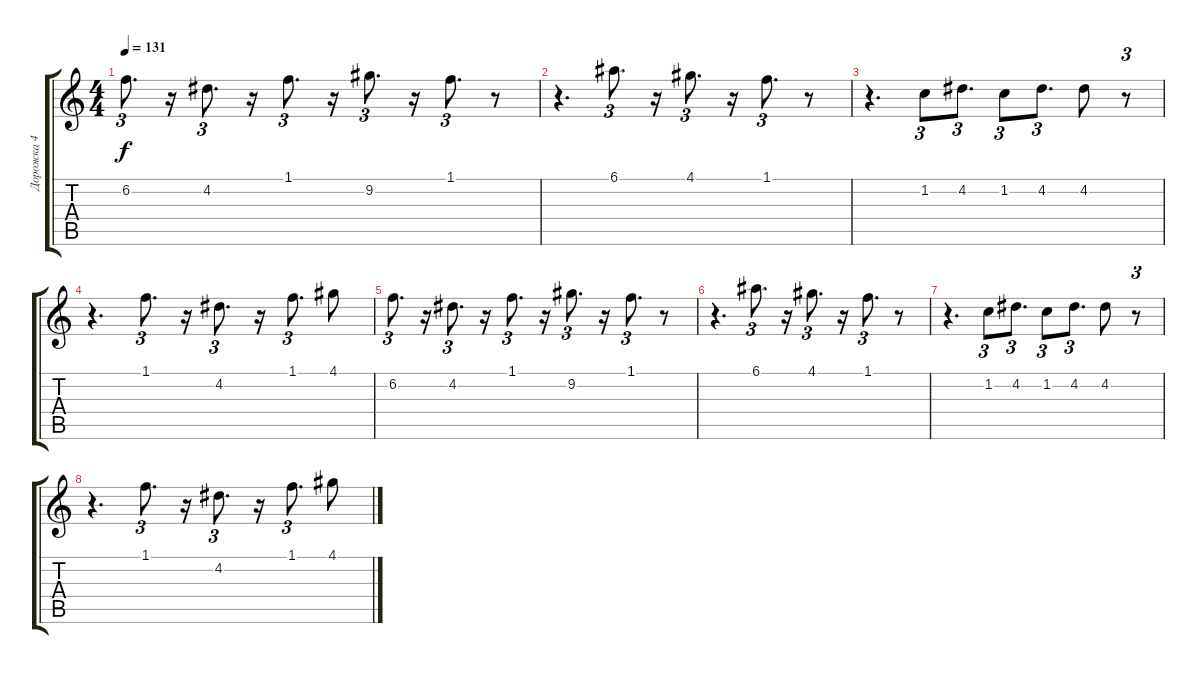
\track ("Дорожка 4" "Дорожка 4") {instrument acousticguitarsteel}
\staff {score tabs}
\tuning (E4 B3 G3 D3 A2 E2) {hide}
\ts (4 4)
\tempo 131
\clef g2
\ks c
6.2.8{d tu (3 2) dy f} r.16 4.2.8{d tu (3 2)} r.16 1.1.8{d tu (3 2)} r.16 9.2.8{d tu (3 2)} r.16 1.1.8{d tu (3 2)} r.8 |
r.4{d} 6.1.8{d tu (3 2)} r.16 4.1.8{d tu (3 2)} r.16 1.1.8{d tu (3 2)} r.8 |
r.4{d} 1.2.8{tu (3 2)} 4.2.8{d tu (3 2)} 1.2.8{tu (3 2)} 4.2.8{d tu (3 2)} 4.2.8 r.8{tu (3 2)} |
r.4{d} 1.1.8{d tu (3 2)} r.16 4.2.8{d tu (3 2)} r.16 1.1.8{d tu (3 2)} 4.1.8 |
6.2.8{d tu (3 2)} r.16 4.2.8{d tu (3 2)} r.16 1.1.8{d tu (3 2)} r.16 9.2.8{d tu (3 2)} r.16 1.1.8{d tu (3 2)} r.8 |
r.4{d} 6.1.8{d tu (3 2)} r.16 4.1.8{d tu (3 2)} r.16 1.1.8{d tu (3 2)} r.8 |
r.4{d} 1.2.8{tu (3 2)} 4.2.8{d tu (3 2)} 1.2.8{tu (3 2)} 4.2.8{d tu (3 2)} 4.2.8 r.8{tu (3 2)} |
r.4{d} 1.1.8{d tu (3 2)} r.16 4.2.8{d tu (3 2)} r.16 1.1.8{d tu (3 2)} 4.1.8
